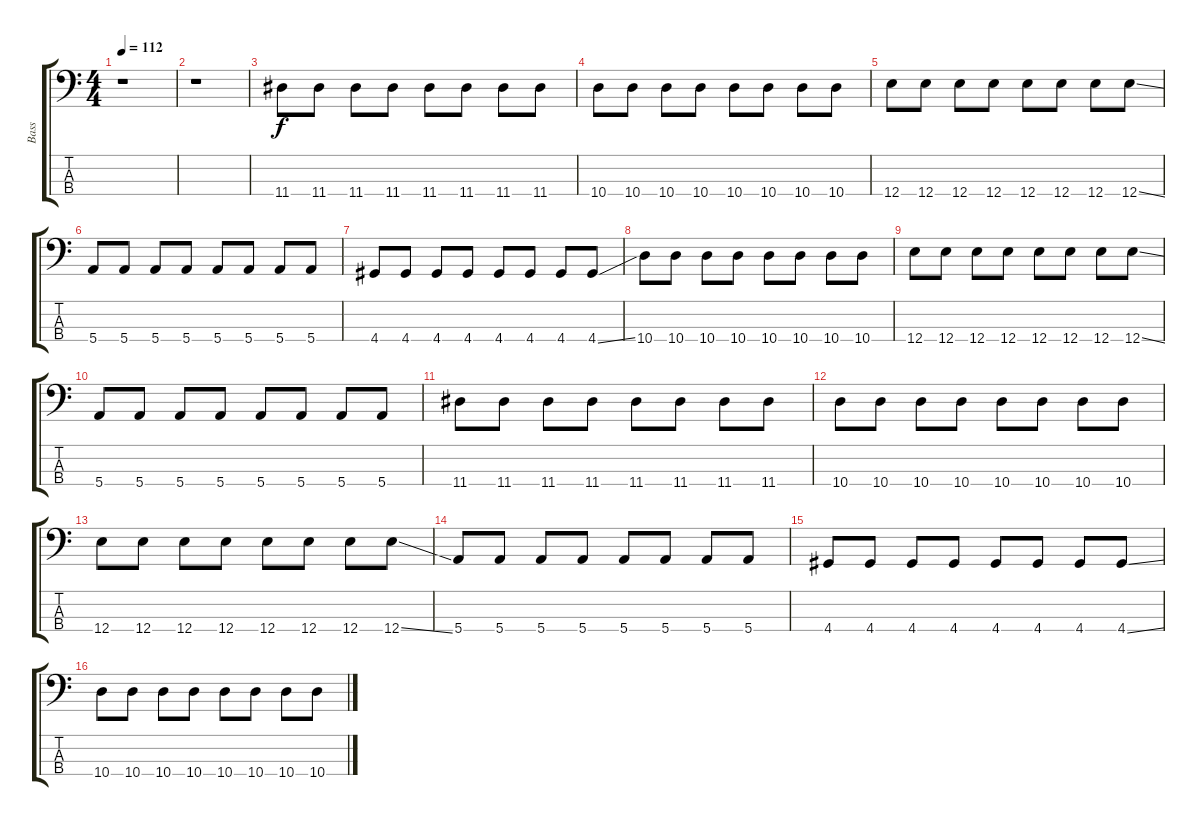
\track ("Bass" "Bass") {instrument electricbassfinger}
\staff {score tabs}
\tuning (G2 D2 A1 E1) {hide}
\ts (4 4)
\tempo 112
\clef f4
\ks c
r.1{dy f instrument electricbassfinger} |
r.1 |
11.4.8 11.4.8 11.4.8 11.4.8 11.4.8 11.4.8 11.4.8 11.4.8 |
10.4.8 10.4.8 10.4.8 10.4.8 10.4.8 10.4.8 10.4.8 10.4.8 |
12.4.8 12.4.8 12.4.8 12.4.8 12.4.8 12.4.8 12.4.8 12.4{ss}.8 |
5.4.8 5.4.8 5.4.8 5.4.8 5.4.8 5.4.8 5.4.8 5.4.8 |
4.4.8 4.4.8 4.4.8 4.4.8 4.4.8 4.4.8 4.4.8 4.4{ss}.8 |
10.4.8 10.4.8 10.4.8 10.4.8 10.4.8 10.4.8 10.4.8 10.4.8 |
12.4.8 12.4.8 12.4.8 12.4.8 12.4.8 12.4.8 12.4.8 12.4{ss}.8 |
5.4.8 5.4.8 5.4.8 5.4.8 5.4.8 5.4.8 5.4.8 5.4.8 |
11.4.8 11.4.8 11.4.8 11.4.8 11.4.8 11.4.8 11.4.8 11.4.8 |
10.4.8 10.4.8 10.4.8 10.4.8 10.4.8 10.4.8 10.4.8 10.4.8 |
12.4.8 12.4.8 12.4.8 12.4.8 12.4.8 12.4.8 12.4.8 12.4{ss}.8 |
5.4.8 5.4.8 5.4.8 5.4.8 5.4.8 5.4.8 5.4.8 5.4.8 |
4.4.8 4.4.8 4.4.8 4.4.8 4.4.8 4.4.8 4.4.8 4.4{ss}.8 |
10.4.8 10.4.8 10.4.8 10.4.8 10.4.8 10.4.8 10.4.8 10.4.8
